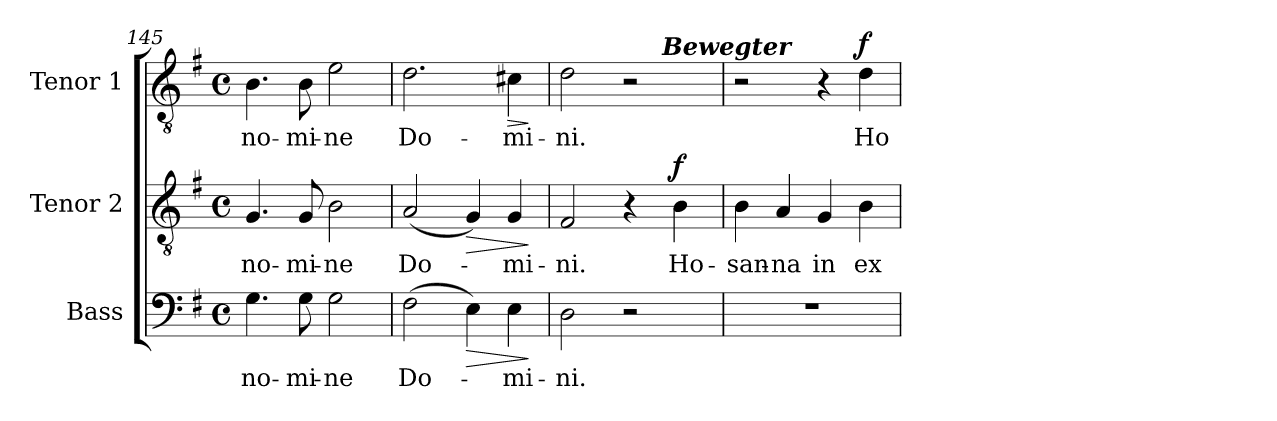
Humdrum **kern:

**kern	**text	**dynam	**kern	**text	**dynam	**kern	**text	**dynam
*part3	*part3	*part3	*part2	*part2	*part2	*part1	*part1	*part1
*staff3	*staff3	*staff3	*staff2	*staff2	*staff2	*staff1	*staff1	*staff1
*I"Bass	*	*	*I"Tenor 2	*	*	*I"Tenor 1	*	*
*I'B.	*	*	*I'T. 2	*	*	*I'T. 1	*	*
*clefF4	*	*	*clefGv2	*	*	*clefGv2	*	*
*k[f#]	*	*	*k[f#]	*	*	*k[f#]	*	*
*G:	*	*	*G:	*	*	*G:	*	*
*M4/4	*	*	*M4/4	*	*	*M4/4	*	*
*met(c)	*	*	*met(c)	*	*	*met(c)	*	*
=145	=145	=145	=145	=145	=145	=145	=145	=145
!	!LO:LY:b	!	!	!LO:LY:b	!	!	!LO:LY:b	!
4.G\	no-	.	4.G/	no-	.	4.B\	no-	.
!	!LO:LY:b	!	!	!LO:LY:b	!	!	!LO:LY:b	!
8G\	-mi-	.	8G/	-mi-	.	8B\	-mi-	.
!	!LO:LY:b	!	!	!LO:LY:b	!	!	!LO:LY:b	!
2G\	-ne	.	2B\	-ne	.	2e\	-ne	.
=146	=146	=146	=146	=146	=146	=146	=146	=146
!	!LO:LY:b	!	!	!LO:LY:b	!	!	!LO:LY:b	!
(>2F#\	Do-	.	(<2A/	Do-	.	2.d\	Do-	.
!	!	!LO:HP:b	!	!	!LO:HP:b	!	!	!
4E\)	.	>	4G/)	.	>	.	.	.
!	!LO:LY:b	!	!	!LO:LY:b	!	!	!LO:LY:b	!LO:HP:b
4E\	-mi-	.	4G/	-mi-	.	4c#X\	-mi-	>
.	.	]	.	.	]	.	.	]
=147	=147	=147	=147	=147	=147	=147	=147	=147
!	!LO:LY:b	!	!	!LO:LY:b	!	!	!LO:LY:b	!
*	*	*	*	*	*	*^	*	*
2D\	-ni.	.	2F#/	-ni.	.	2d\	2ryy	-ni.	.
2r	.	.	4r	.	.	2r	8..ryy	.	.
!	!	!	!	!	!	!	!LO:TX:a:Bi:t=Bewegter	!	!
.	.	.	.	.	.	.	4ryy	.	.
!	!	!	!	!LO:LY:b	!LO:DY:a	!	!	!	!
.	.	.	4B\	Ho-	f	.	.	.	.
.	.	.	.	.	.	.	32ryy	.	.
=148	=148	=148	=148	=148	=148	=148	=148	=148	=148
!	!	!	!	!LO:LY:b	!	!	!	!	!
*	*	*	*	*	*	*v	*v	*	*
1r	.	.	4B\	-san-	.	2r	.	.
!	!	!	!	!LO:LY:b	!	!	!	!
.	.	.	4A/	-na	.	.	.	.
!	!	!	!	!LO:LY:b	!	!	!	!
.	.	.	4G/	in	.	4r	.	.
!	!	!	!	!LO:LY:b	!	!	!LO:LY:b	!LO:DY:a
.	.	.	4B\	ex-	.	4d\	Ho-	f
=	=	=	=	=	=	=	=	=
*-	*-	*-	*-	*-	*-	*-	*-	*-
